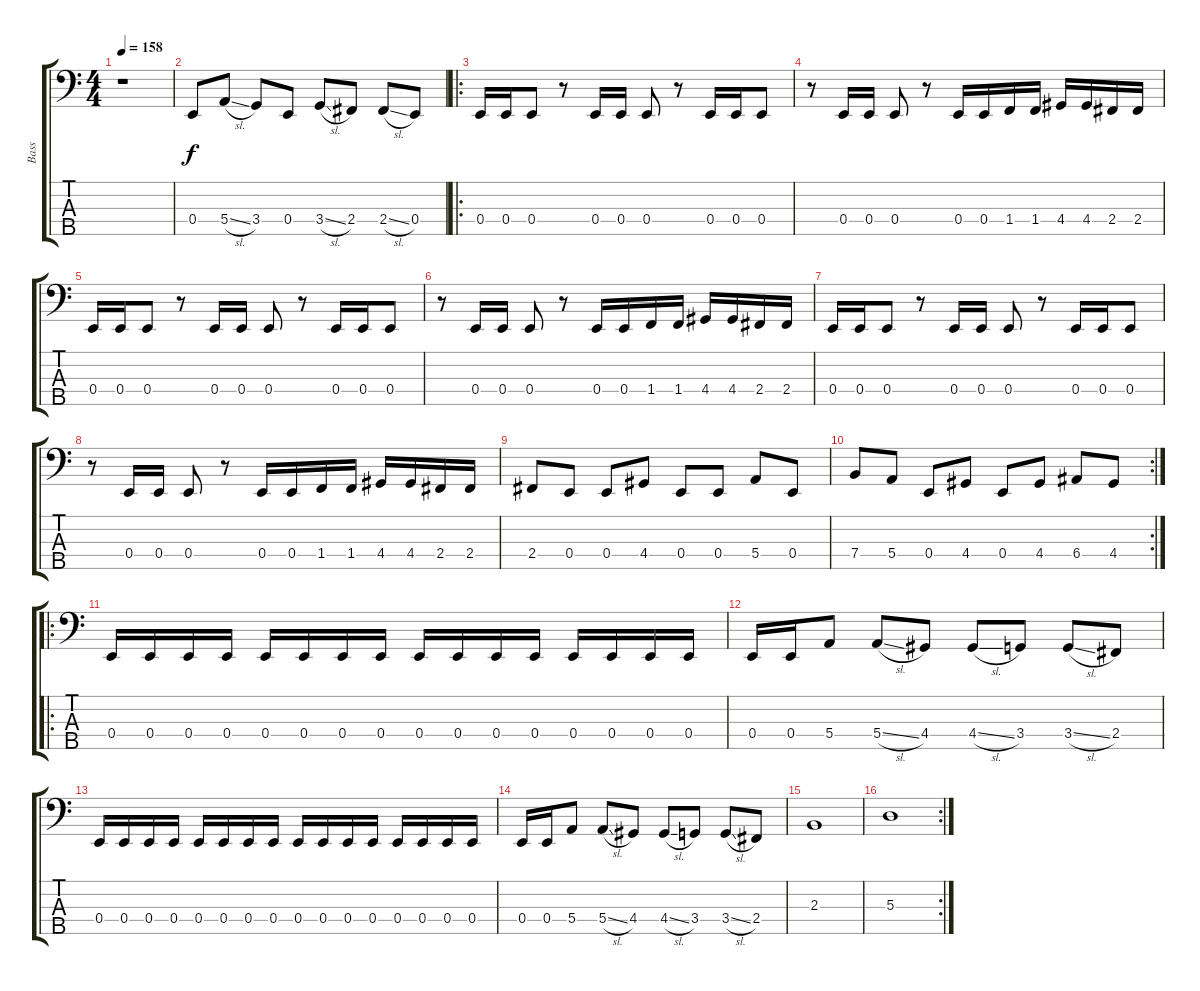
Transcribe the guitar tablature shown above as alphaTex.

\track ("Bass" "Bass") {instrument electricbassfinger}
\staff {score tabs}
\tuning (G2 D2 A1 E1 B0) {hide}
\ts (4 4)
\tempo 158
\clef f4
\ks c
r.1{dy f} |
0.4.8{volume 13} 5.4{sl}.8 3.4.8 0.4.8 3.4{sl}.8 2.4.8 2.4{sl}.8 0.4.8 |
\ro
0.4.16 0.4.16 0.4.8 r.8 0.4.16 0.4.16 0.4.8 r.8 0.4.16 0.4.16 0.4.8 |
r.8 0.4.16 0.4.16 0.4.8 r.8 0.4.16 0.4.16 1.4.16 1.4.16 4.4.16 4.4.16 2.4.16 2.4.16 |
0.4.16 0.4.16 0.4.8 r.8 0.4.16 0.4.16 0.4.8 r.8 0.4.16 0.4.16 0.4.8 |
r.8 0.4.16 0.4.16 0.4.8 r.8 0.4.16 0.4.16 1.4.16 1.4.16 4.4.16 4.4.16 2.4.16 2.4.16 |
0.4.16 0.4.16 0.4.8 r.8 0.4.16 0.4.16 0.4.8 r.8 0.4.16 0.4.16 0.4.8 |
r.8 0.4.16 0.4.16 0.4.8 r.8 0.4.16 0.4.16 1.4.16 1.4.16 4.4.16 4.4.16 2.4.16 2.4.16 |
2.4.8 0.4.8 0.4.8 4.4.8 0.4.8 0.4.8 5.4.8 0.4.8 |
\rc 2
7.4.8 5.4.8 0.4.8 4.4.8 0.4.8 4.4.8 6.4.8 4.4.8 |
\ro
0.4.16 0.4.16 0.4.16 0.4.16 0.4.16 0.4.16 0.4.16 0.4.16 0.4.16 0.4.16 0.4.16 0.4.16 0.4.16 0.4.16 0.4.16 0.4.16 |
0.4.16 0.4.16 5.4.8 5.4{sl}.8 4.4.8 4.4{sl}.8 3.4.8 3.4{sl}.8 2.4.8 |
0.4.16 0.4.16 0.4.16 0.4.16 0.4.16 0.4.16 0.4.16 0.4.16 0.4.16 0.4.16 0.4.16 0.4.16 0.4.16 0.4.16 0.4.16 0.4.16 |
0.4.16 0.4.16 5.4.8 5.4{sl}.8 4.4.8 4.4{sl}.8 3.4.8 3.4{sl}.8 2.4.8 |
2.3.1 |
\rc 2
5.3.1
